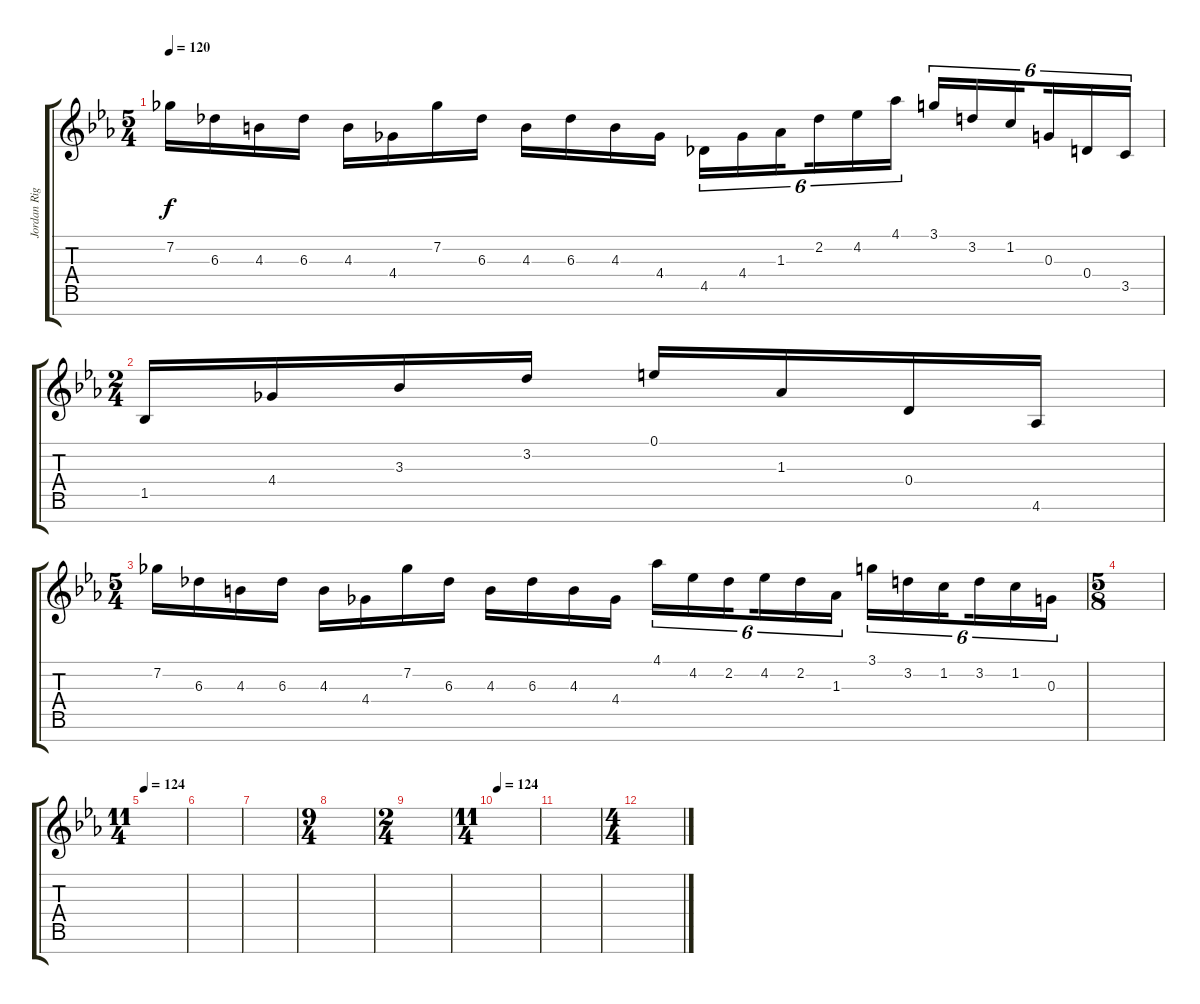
\track ("Jordan Right Hand Overdubs and Effects" "Jordan Rig") {instrument stringensemble1}
\staff {score tabs}
\tuning (E5 B4 G4 D4 A3 E3 B2) {hide}
\ts (5 4)
\tempo 120
\clef g2
\ks eb
7.2.16{dy f} 6.3.16 4.3.16 6.3.16 4.3.16 4.4.16 7.2.16 6.3.16 4.3.16 6.3.16 4.3.16 4.4.16 4.5.16{tu (6 4)} 4.4.16{tu (6 4)} 1.3.16{tu (6 4) beam splitsecondary} 2.2.16{tu (6 4)} 4.2.16{tu (6 4)} 4.1.16{tu (6 4)} 3.1.16{tu (6 4)} 3.2.16{tu (6 4)} 1.2.16{tu (6 4) beam splitsecondary} 0.3.16{tu (6 4)} 0.4.16{tu (6 4)} 3.5.16{tu (6 4)} |
\ts (2 4)
1.5.16 4.4.16 3.3.16 3.2.16 0.1.16 1.3.16 0.4.16 4.6.16 |
\ts (5 4)
7.2.16 6.3.16 4.3.16 6.3.16 4.3.16 4.4.16 7.2.16 6.3.16 4.3.16 6.3.16 4.3.16 4.4.16 4.1.16{tu (6 4)} 4.2.16{tu (6 4)} 2.2.16{tu (6 4) beam splitsecondary} 4.2.16{tu (6 4)} 2.2.16{tu (6 4)} 1.3.16{tu (6 4)} 3.1.16{tu (6 4)} 3.2.16{tu (6 4)} 1.2.16{tu (6 4) beam splitsecondary} 3.2.16{tu (6 4)} 1.2.16{tu (6 4)} 0.3.16{tu (6 4)} |
\ts (5 8)
|
\ts (11 4)
\tempo 124
|
|
|
\ts (9 4)
|
\ts (2 4)
|
\ts (11 4)
\tempo 124
|
|
\ts (4 4)
